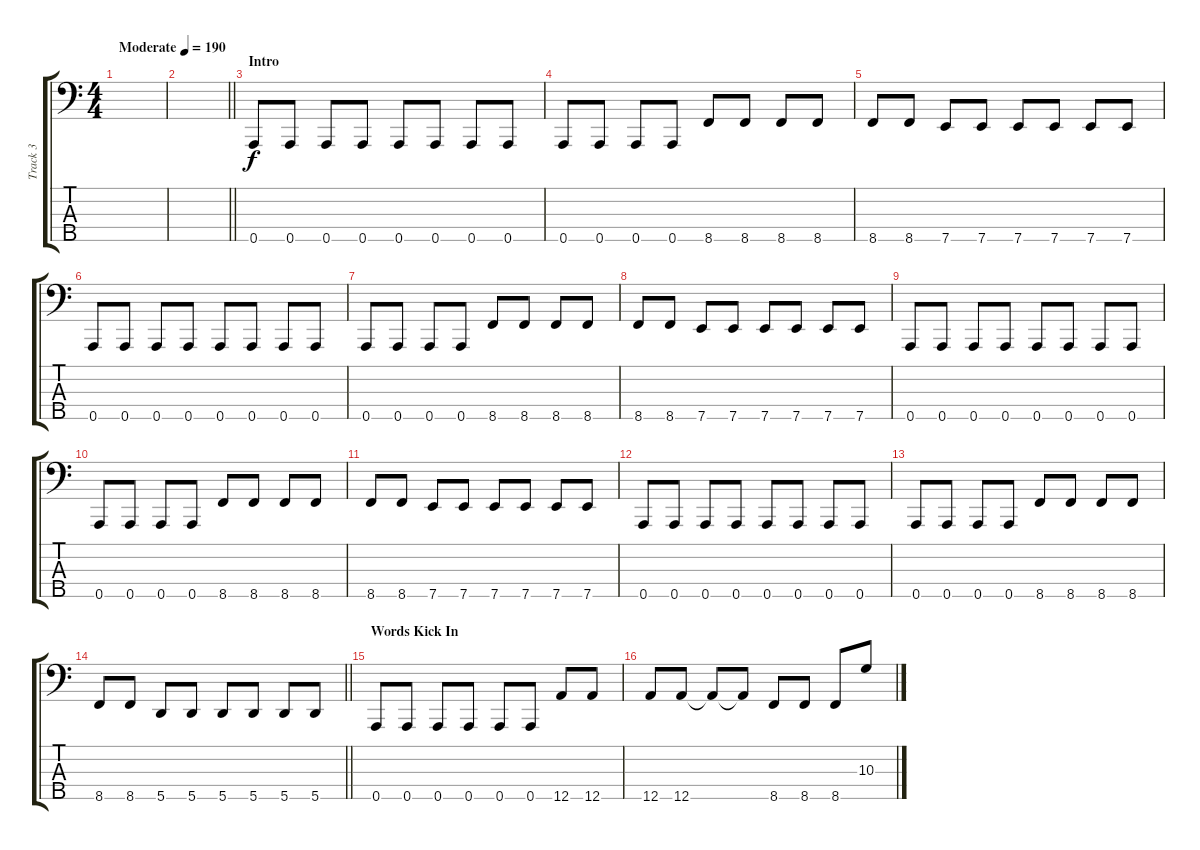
\track ("Track 3" "Track 3") {instrument slapbass1}
\staff {score tabs}
\tuning (G2 D2 A1 E1 A0) {hide}
\ts (4 4)
\tempo (190 "Moderate")
\clef f4
\ks c
|
\barLineRight lightlight
|
\section ("" "Intro ")
0.5.8 0.5.8 0.5.8 0.5.8 0.5.8 0.5.8 0.5.8 0.5.8 |
0.5.8 0.5.8 0.5.8 0.5.8 8.5.8 8.5.8 8.5.8 8.5.8 |
8.5.8 8.5.8 7.5.8 7.5.8 7.5.8 7.5.8 7.5.8 7.5.8 |
0.5.8 0.5.8 0.5.8 0.5.8 0.5.8 0.5.8 0.5.8 0.5.8 |
0.5.8 0.5.8 0.5.8 0.5.8 8.5.8 8.5.8 8.5.8 8.5.8 |
8.5.8 8.5.8 7.5.8 7.5.8 7.5.8 7.5.8 7.5.8 7.5.8 |
0.5.8 0.5.8 0.5.8 0.5.8 0.5.8 0.5.8 0.5.8 0.5.8 |
0.5.8 0.5.8 0.5.8 0.5.8 8.5.8 8.5.8 8.5.8 8.5.8 |
8.5.8 8.5.8 7.5.8 7.5.8 7.5.8 7.5.8 7.5.8 7.5.8 |
0.5.8 0.5.8 0.5.8 0.5.8 0.5.8 0.5.8 0.5.8 0.5.8 |
0.5.8 0.5.8 0.5.8 0.5.8 8.5.8 8.5.8 8.5.8 8.5.8 |
\barLineRight lightlight
8.5.8 8.5.8 5.5.8 5.5.8 5.5.8 5.5.8 5.5.8 5.5.8 |
\section ("" "Words Kick In")
0.5.8 0.5.8 0.5.8 0.5.8 0.5.8 0.5.8 12.5.8 12.5.8 |
12.5.8 12.5.8 12.5{t}.8 12.5{t}.8 8.5.8 8.5.8 8.5.8 10.3.8
